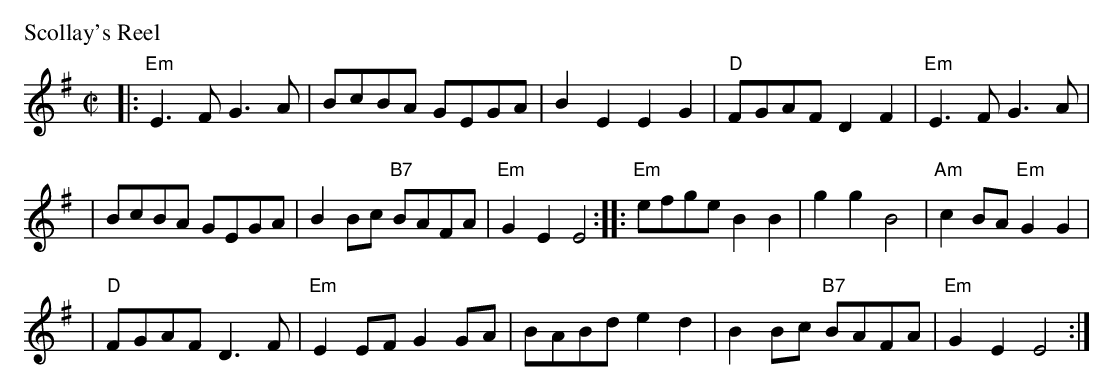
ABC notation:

X:1
P: Scollay's Reel
M: C|
L: 1/8
K: Em
|: "Em"E3F G3A | BcBA GEGA | B2E2 E2G2 | "D"FGAF D2F2 | "Em"E3F G3A |
| BcBA GEGA | B2Bc "B7"BAFA | "Em"G2E2 E4 :: "Em"efge B2B2 | g2g2 B4 | "Am"c2BA "Em"G2G2 |
| "D"FGAF D3F | "Em"E2EF G2GA | BABd e2d2 | B2Bc "B7"BAFA | "Em"G2E2 E4 :|
